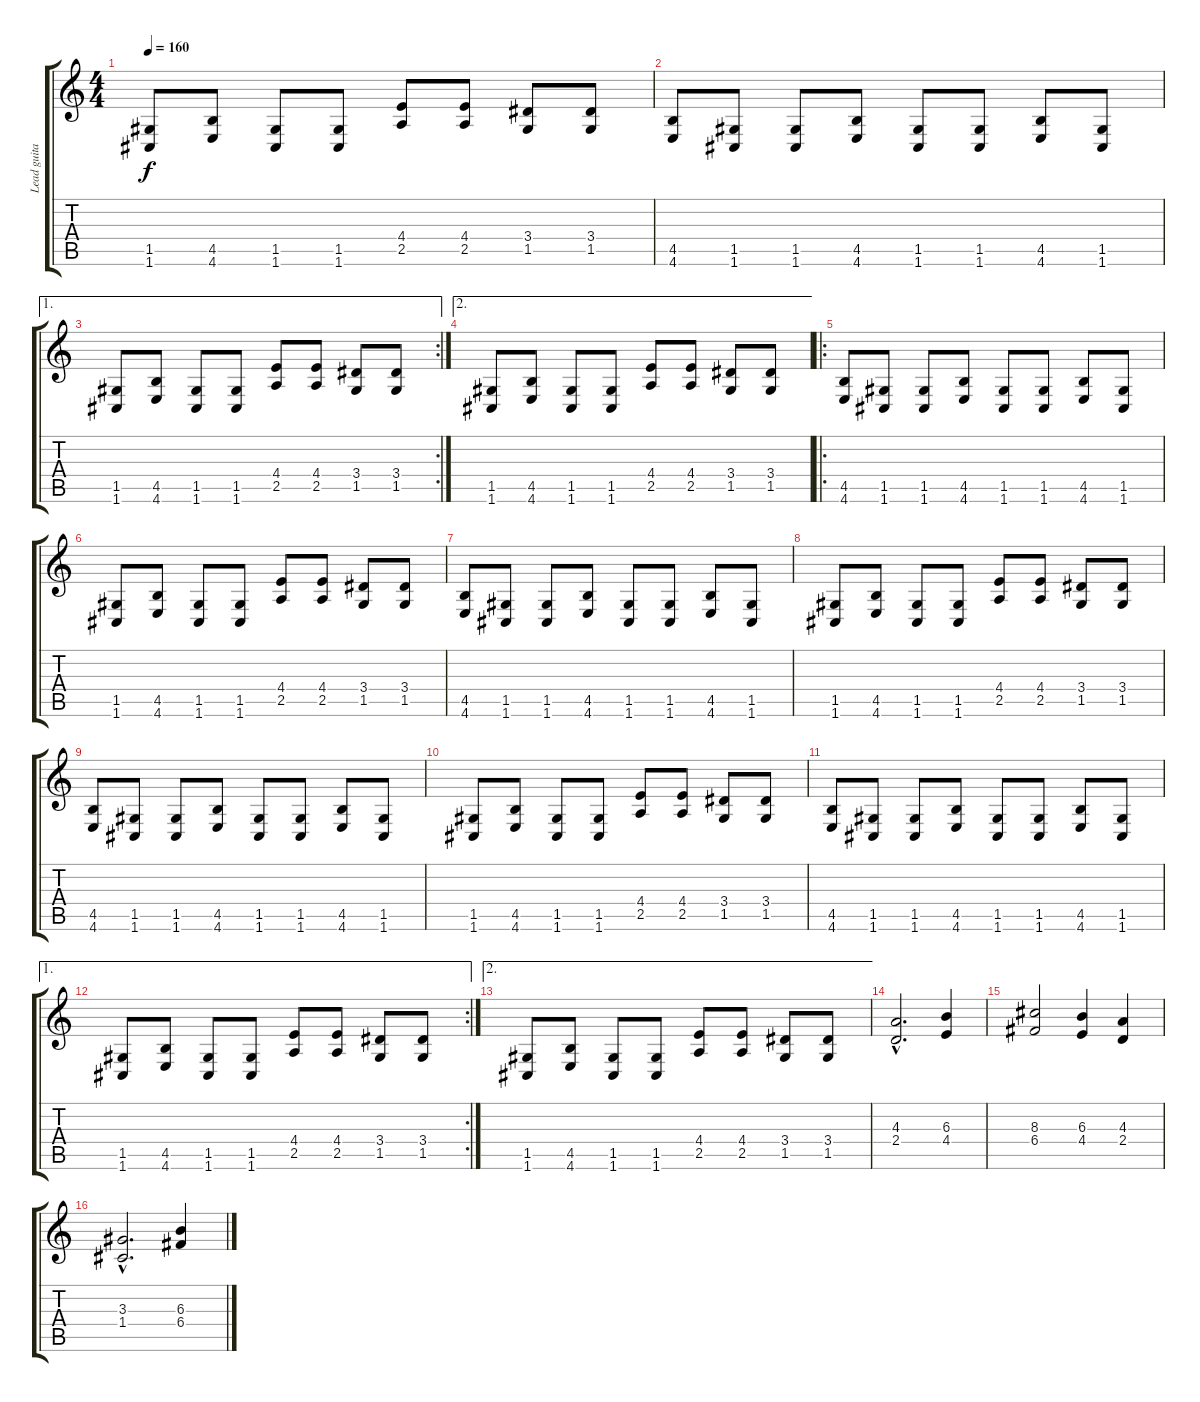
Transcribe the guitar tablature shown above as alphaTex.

\track ("Lead guitar" "Lead guita") {instrument distortionguitar}
\staff {score tabs}
\tuning (D4 A3 F3 C3 G2 C2) {hide}
\ts (4 4)
\tempo 160
\clef g2
\ks c
(1.5 1.6).8{dy f} (4.5 4.6).8 (1.5 1.6).8 (1.5 1.6).8 (4.4 2.5).8 (4.4 2.5).8 (3.4 1.5).8 (3.4 1.5).8 |
(4.5 4.6).8 (1.5 1.6).8 (1.5 1.6).8 (4.5 4.6).8 (1.5 1.6).8 (1.5 1.6).8 (4.5 4.6).8 (1.5 1.6).8 |
\ae 1
\rc 2
(1.5 1.6).8 (4.5 4.6).8 (1.5 1.6).8 (1.5 1.6).8 (4.4 2.5).8 (4.4 2.5).8 (3.4 1.5).8 (3.4 1.5).8 |
\ae 2
(1.5 1.6).8 (4.5 4.6).8 (1.5 1.6).8 (1.5 1.6).8 (4.4 2.5).8 (4.4 2.5).8 (3.4 1.5).8 (3.4 1.5).8 |
\ro
(4.5 4.6).8{volume 12} (1.5 1.6).8 (1.5 1.6).8 (4.5 4.6).8 (1.5 1.6).8 (1.5 1.6).8 (4.5 4.6).8 (1.5 1.6).8 |
(1.5 1.6).8 (4.5 4.6).8 (1.5 1.6).8 (1.5 1.6).8 (4.4 2.5).8 (4.4 2.5).8 (3.4 1.5).8 (3.4 1.5).8 |
(4.5 4.6).8 (1.5 1.6).8 (1.5 1.6).8 (4.5 4.6).8 (1.5 1.6).8 (1.5 1.6).8 (4.5 4.6).8 (1.5 1.6).8 |
(1.5 1.6).8 (4.5 4.6).8 (1.5 1.6).8 (1.5 1.6).8 (4.4 2.5).8 (4.4 2.5).8 (3.4 1.5).8 (3.4 1.5).8 |
(4.5 4.6).8 (1.5 1.6).8 (1.5 1.6).8 (4.5 4.6).8 (1.5 1.6).8 (1.5 1.6).8 (4.5 4.6).8 (1.5 1.6).8 |
(1.5 1.6).8 (4.5 4.6).8 (1.5 1.6).8 (1.5 1.6).8 (4.4 2.5).8 (4.4 2.5).8 (3.4 1.5).8 (3.4 1.5).8 |
(4.5 4.6).8 (1.5 1.6).8 (1.5 1.6).8 (4.5 4.6).8 (1.5 1.6).8 (1.5 1.6).8 (4.5 4.6).8 (1.5 1.6).8 |
\ae 1
\rc 2
(1.5 1.6).8 (4.5 4.6).8 (1.5 1.6).8 (1.5 1.6).8 (4.4 2.5).8 (4.4 2.5).8 (3.4 1.5).8 (3.4 1.5).8 |
\ae 2
(1.5 1.6).8 (4.5 4.6).8 (1.5 1.6).8 (1.5 1.6).8 (4.4 2.5).8 (4.4 2.5).8 (3.4 1.5).8 (3.4 1.5).8 |
(4.3{hac} 2.4{hac}).2{d volume 13} (6.3 4.4).4 |
(8.3 6.4).2 (6.3 4.4).4 (4.3 2.4).4 |
(3.3{hac} 1.4{hac}).2{d} (6.3 6.4).4
